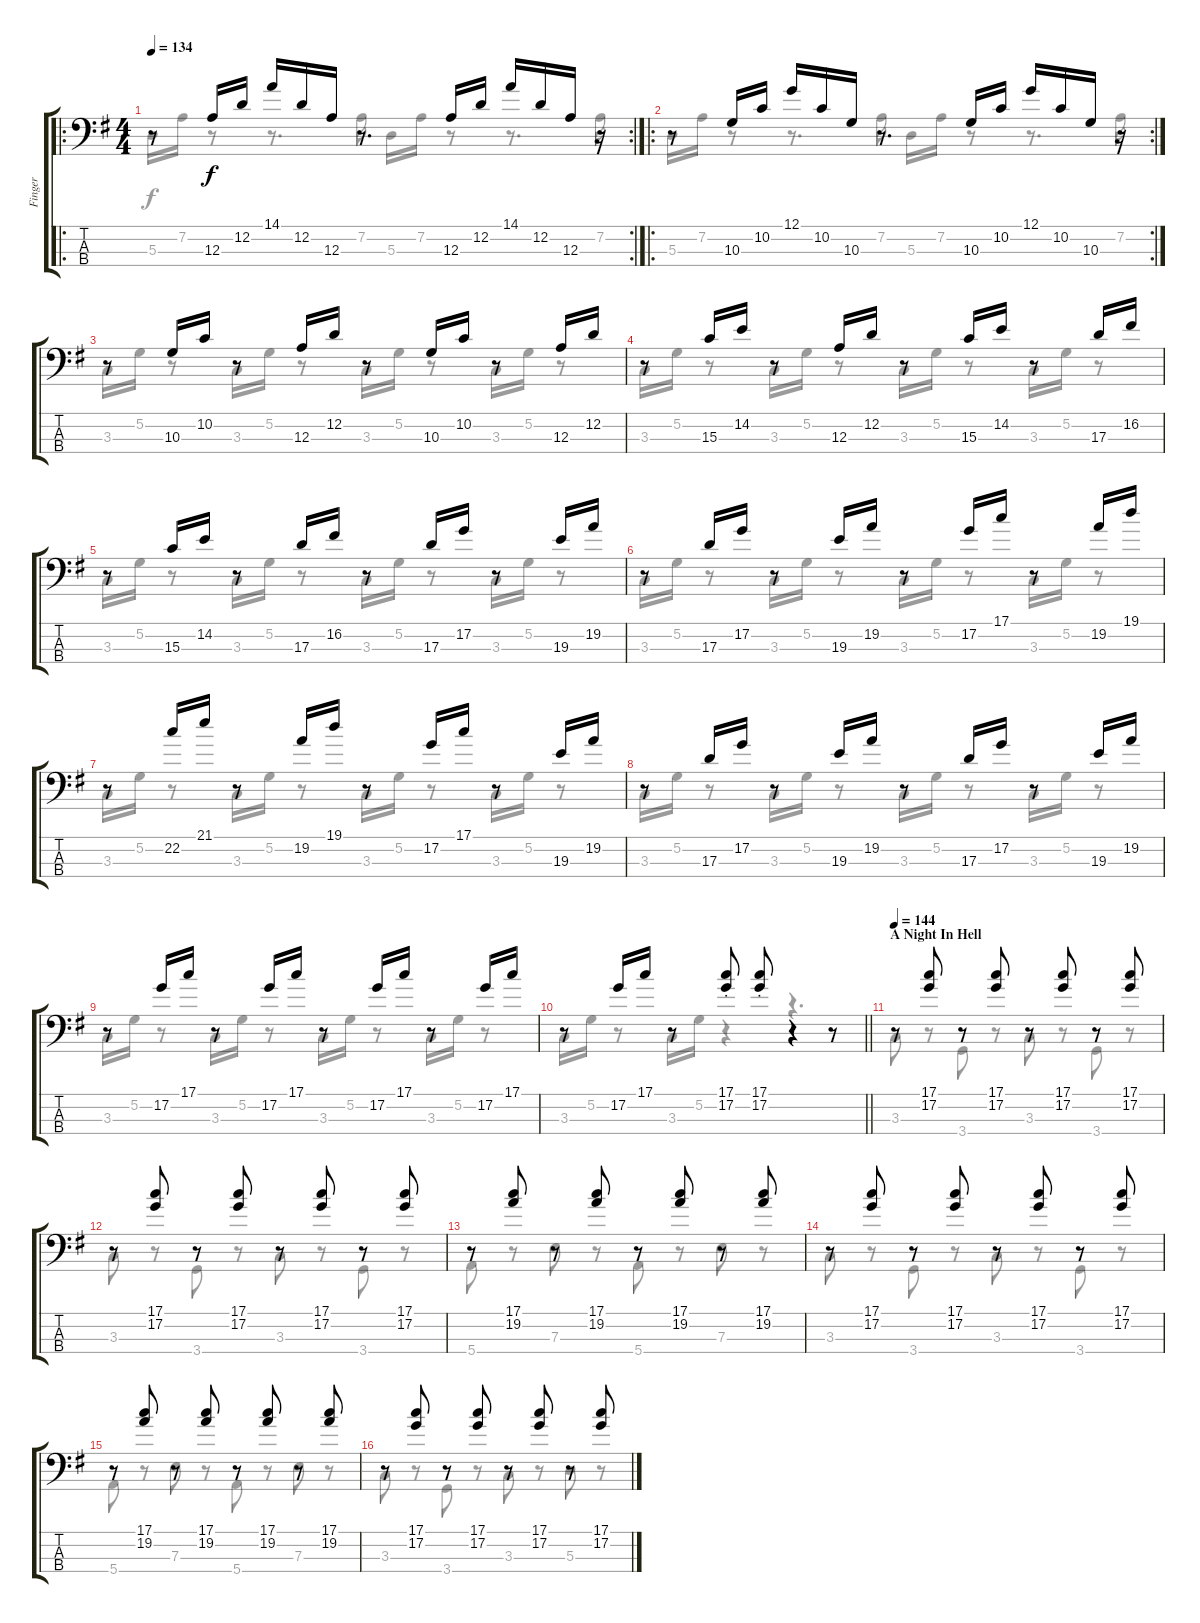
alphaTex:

\track ("Finger" "Finger") {instrument electricbassfinger}
\staff {score tabs}
\tuning (G2 D2 A1 E1) {hide}
\voice
\ro
\rc 2
\ts (4 4)
\tempo 134
\clef f4
\ks g
r.8{dy f} 12.3.16 12.2.16 14.1.16 12.2.16 12.3.16 r.8{d} 12.3.16 12.2.16 14.1.16 12.2.16 12.3.16 r.16 |
\ro
\rc 2
r.8 10.3.16 10.2.16 12.1.16 10.2.16 10.3.16 r.8{d} 10.3.16 10.2.16 12.1.16 10.2.16 10.3.16 r.16 |
r.8 10.3.16 10.2.16 r.8 12.3.16 12.2.16 r.8 10.3.16 10.2.16 r.8 12.3.16 12.2.16 |
r.8 15.3.16 14.2.16 r.8 12.3.16 12.2.16 r.8 15.3.16 14.2.16 r.8 17.3.16 16.2.16 |
r.8 15.3.16 14.2.16 r.8 17.3.16 16.2.16 r.8 17.3.16 17.2.16 r.8 19.3.16 19.2.16 |
r.8 17.3.16 17.2.16 r.8 19.3.16 19.2.16 r.8 17.2.16 17.1.16 r.8 19.2.16 19.1.16 |
r.8 22.2.16 21.1.16 r.8 19.2.16 19.1.16 r.8 17.2.16 17.1.16 r.8 19.3.16 19.2.16 |
r.8 17.3.16 17.2.16 r.8 19.3.16 19.2.16 r.8 17.3.16 17.2.16 r.8 19.3.16 19.2.16 |
r.8 17.2.16 17.1.16 r.8 17.2.16 17.1.16 r.8 17.2.16 17.1.16 r.8 17.2.16 17.1.16 |
\barLineRight lightlight
r.8 17.2.16 17.1.16 r.8 (17.1{st} 17.2{st}).8 (17.1{st} 17.2{st}).8 r.4 r.8 |
\section ("" "A Night In Hell")
\tempo 144
r.8 (17.1 17.2).8 r.8 (17.1 17.2).8 r.8 (17.1 17.2).8 r.8 (17.1 17.2).8 |
r.8 (17.1 17.2).8 r.8 (17.1 17.2).8 r.8 (17.1 17.2).8 r.8 (17.1 17.2).8 |
r.8 (17.1 19.2).8 r.8 (17.1 19.2).8 r.8 (17.1 19.2).8 r.8 (17.1 19.2).8 |
r.8 (17.1 17.2).8 r.8 (17.1 17.2).8 r.8 (17.1 17.2).8 r.8 (17.1 17.2).8 |
r.8 (17.1 19.2).8 r.8 (17.1 19.2).8 r.8 (17.1 19.2).8 r.8 (17.1 19.2).8 |
r.8 (17.1 17.2).8 r.8 (17.1 17.2).8 r.8 (17.1 17.2).8 r.8 (17.1 17.2).8
\voice
\clef f4
\ottava regular
\simile none
\ks g
5.3.16{dy f} 7.2.16 r.8 r.8{d} 7.2.16 5.3.16 7.2.16 r.8 r.8{d} 7.2.16 |
5.3.16 7.2.16 r.8 r.8{d} 7.2.16 5.3.16 7.2.16 r.8 r.8{d} 7.2.16 |
3.3.16 5.2.16 r.8 3.3.16 5.2.16 r.8 3.3.16 5.2.16 r.8 3.3.16 5.2.16 r.8 |
3.3.16 5.2.16 r.8 3.3.16 5.2.16 r.8 3.3.16 5.2.16 r.8 3.3.16 5.2.16 r.8 |
3.3.16 5.2.16 r.8 3.3.16 5.2.16 r.8 3.3.16 5.2.16 r.8 3.3.16 5.2.16 r.8 |
3.3.16 5.2.16 r.8 3.3.16 5.2.16 r.8 3.3.16 5.2.16 r.8 3.3.16 5.2.16 r.8 |
3.3.16 5.2.16 r.8 3.3.16 5.2.16 r.8 3.3.16 5.2.16 r.8 3.3.16 5.2.16 r.8 |
3.3.16 5.2.16 r.8 3.3.16 5.2.16 r.8 3.3.16 5.2.16 r.8 3.3.16 5.2.16 r.8 |
3.3.16 5.2.16 r.8 3.3.16 5.2.16 r.8 3.3.16 5.2.16 r.8 3.3.16 5.2.16 r.8 |
\barLineRight lightlight
3.3.16 5.2.16 r.8 3.3.16 5.2.16 r.4 r.4{d} |
3.3.8 r.8 3.4.8 r.8 3.3.8 r.8 3.4.8 r.8 |
3.3.8 r.8 3.4.8 r.8 3.3.8 r.8 3.4.8 r.8 |
5.4.8 r.8 7.3.8 r.8 5.4.8 r.8 7.3.8 r.8 |
3.3.8 r.8 3.4.8 r.8 3.3.8 r.8 3.4.8 r.8 |
5.4.8 r.8 7.3.8 r.8 5.4.8 r.8 7.3.8 r.8 |
3.3.8 r.8 3.4.8 r.8 3.3.8 r.8 5.3.8 r.8
